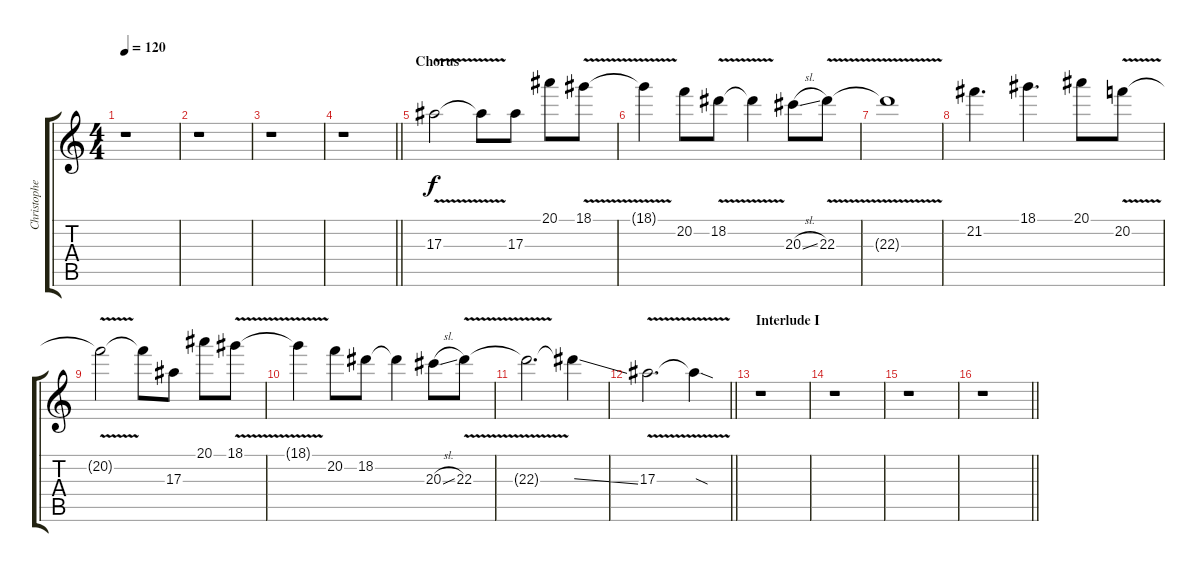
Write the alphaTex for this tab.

\track ("Christopher Amott (Lead Guitar II)" "Christophe") {instrument overdrivenguitar}
\staff {score tabs}
\tuning (D4 A3 F3 C3 G2 C2) {hide}
\ts (4 4)
\tempo 120
\clef g2
\ks c
r.1{dy f} |
r.1 |
r.1 |
\barLineRight lightlight
r.1 |
\section ("" "Chorus")
17.3{v}.2{volume 14 balance 16 instrument overdrivenguitar} 17.3{t}.8 17.3.8 20.1.8 18.1{v}.8 |
18.1{t}.4 20.2.8 18.2{v}.8 18.2{t}.4 20.3{sl}.8 22.3{v}.8 |
22.3{t}.1 |
21.2.4{d} 18.1.4{d} 20.1.8 20.2{v}.8 |
20.2{t}.2 20.2{t}.8 17.3.8 20.1.8 18.1{v}.8 |
18.1{t}.4 20.2.8 18.2.8 18.2{t}.4 20.3{sl}.8 22.3{v}.8 |
22.3{t}.2{d} 22.3{ss t}.4 |
\barLineRight lightlight
17.3{v}.2{d} 17.3{sod t}.4 |
\section ("" "Interlude I")
r.1 |
r.1 |
r.1 |
\barLineRight lightlight
r.1
